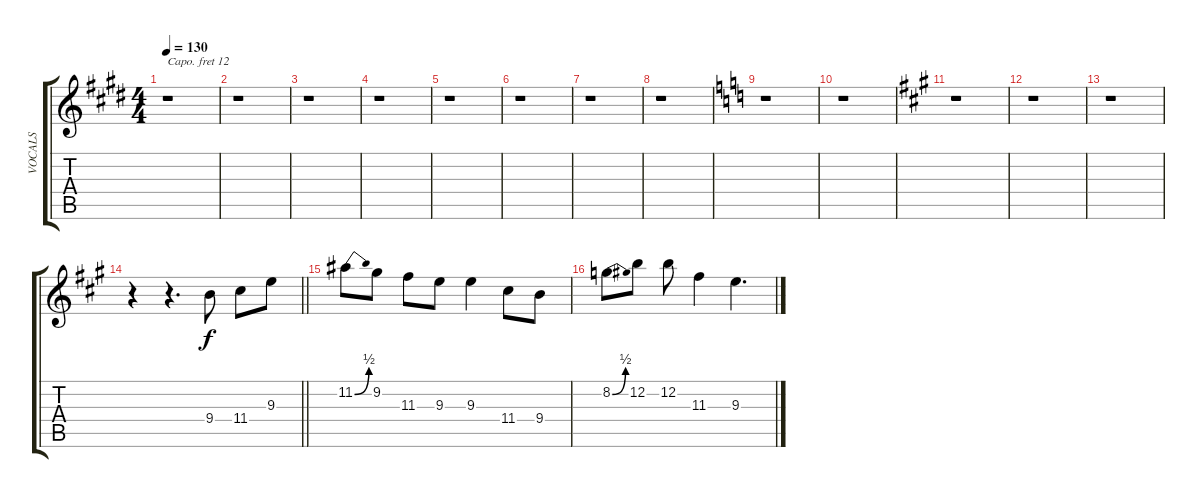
\track ("VOCALS" "VOCALS") {instrument lead2sawtooth}
\staff {score tabs}
\capo 12
\tuning (E4 B3 G3 D3 A2 E2) {hide}
\ts (4 4)
\tempo 130
\clef g2
\ks e
r.1{dy f} |
\ks c#minor
r.1 |
r.1 |
r.1 |
\ks e
r.1 |
\ks c#minor
r.1 |
r.1 |
r.1 |
\ks c
r.1 |
r.1 |
\ks a
r.1 |
r.1 |
r.1 |
\barLineRight lightlight
r.4 r.4{d} 9.4.8 11.4.8 9.3.8 |
11.2{be (bend 0 0 60 2)}.8 9.2.8 11.3.8 9.3.8 9.3.4 11.4.8 9.4.8 |
8.2{be (bend 0 0 60 2)}.8 12.2.8 12.2.8 11.3.4 9.3.4{d}
